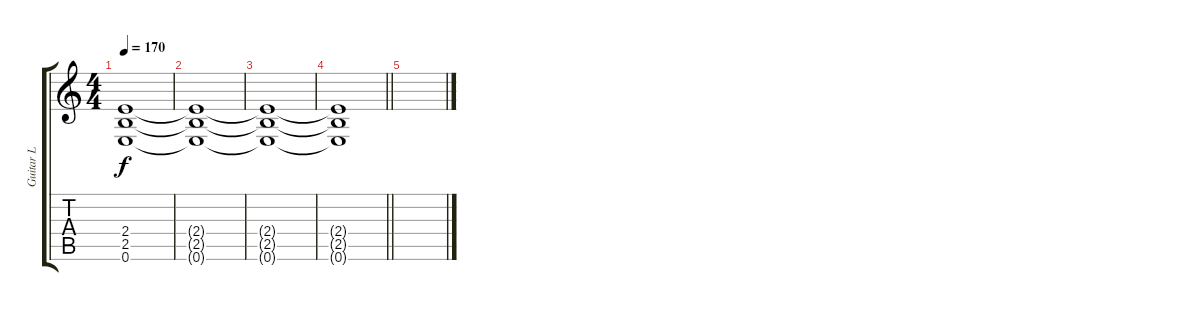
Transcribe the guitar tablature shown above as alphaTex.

\track ("Guitar L" "Guitar L") {instrument distortionguitar}
\staff {score tabs}
\tuning (E4 B3 G3 D3 A2 E2) {hide}
\ts (4 4)
\tempo 170
\clef g2
\ks c
(2.4{t} 2.5{t} 0.6{t}).1{dy f volume 4} |
(2.4{t} 2.5{t} 0.6{t}).1 |
(2.4{t} 2.5{t} 0.6{t}).1 |
\barLineRight lightlight
(2.4{t} 2.5{t} 0.6{t}).1 |
\section ("" "")
